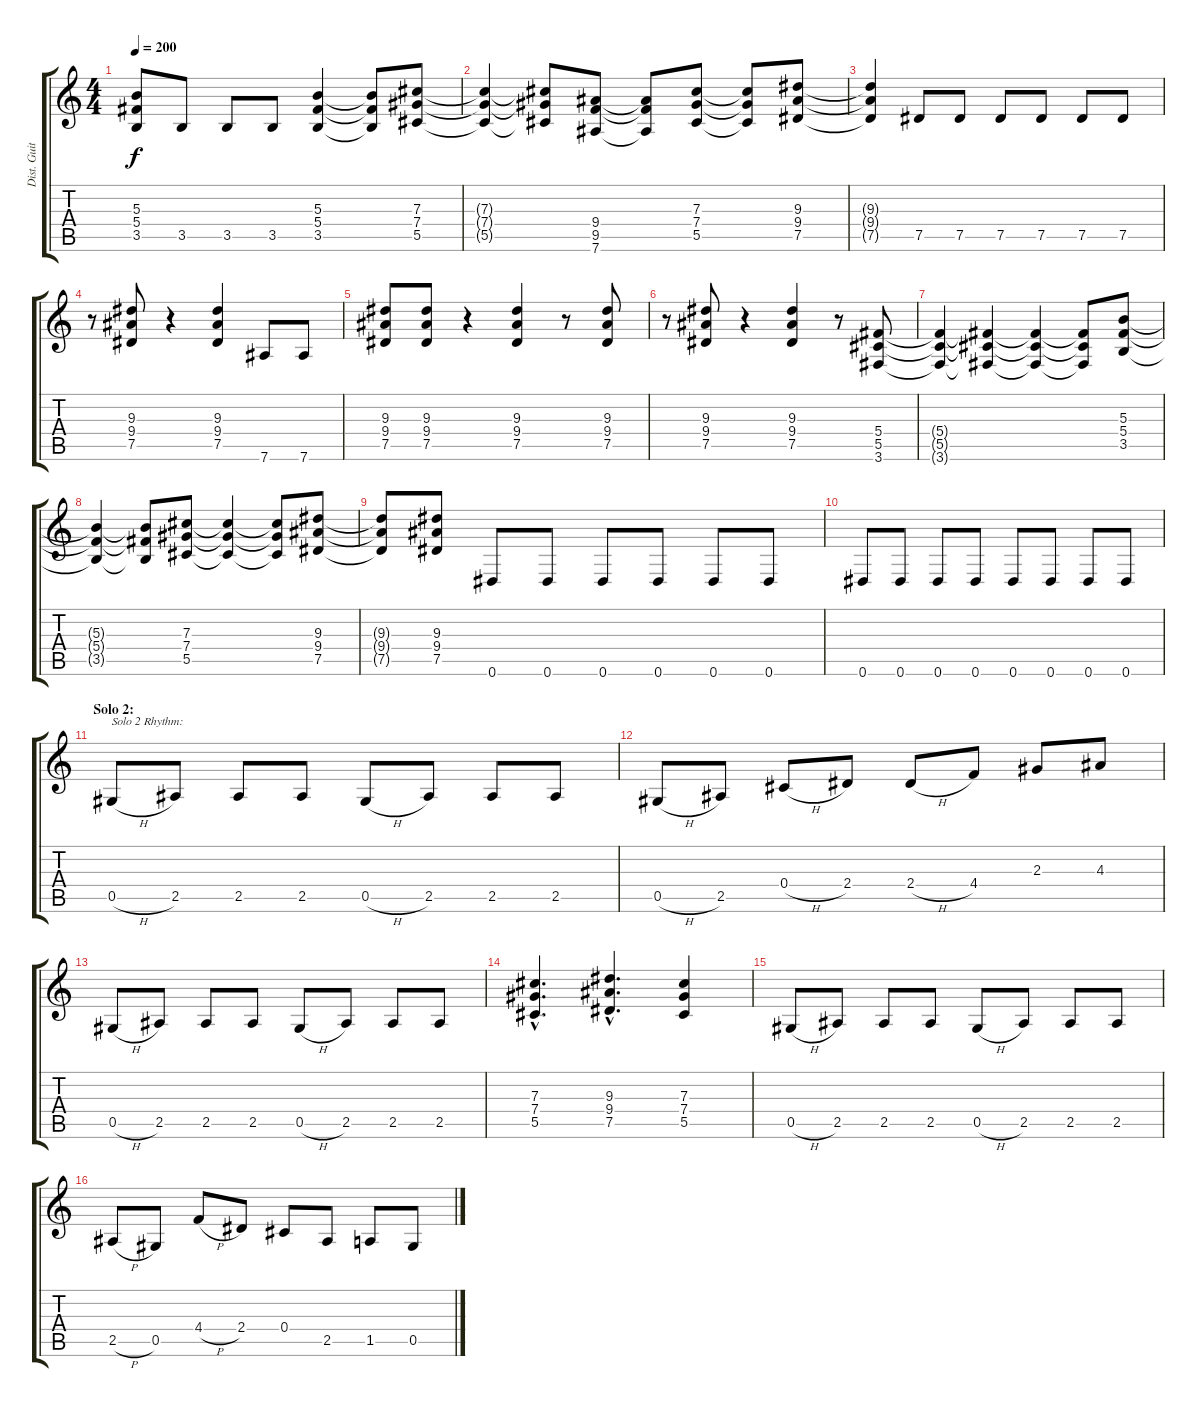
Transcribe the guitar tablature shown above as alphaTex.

\track ("Dist. Guitar 2" "Dist. Guit") {instrument distortionguitar}
\staff {score tabs}
\tuning (Eb4 Bb3 Gb3 Db3 Ab2 Eb2) {hide}
\ts (4 4)
\tempo 200
\clef g2
\ks c
(5.3{t} 5.4{t} 3.5{t}).8{dy f} 3.5.8 3.5.8 3.5.8 (5.3 5.4 3.5).4 (5.3{t} 5.4{t} 3.5{t}).8 (7.3 7.4 5.5).8 |
(7.3{t} 7.4{t} 5.5{t}).4 (7.3{t} 7.4{t} 5.5{t}).8 (9.4 9.5 7.6).8 (9.4{t} 9.5{t} 7.6{t}).8 (7.3 7.4 5.5).8 (7.3{t} 7.4{t} 5.5{t}).8 (9.3 9.4 7.5).8 |
(9.3{t} 9.4{t} 7.5{t}).4 7.5.8 7.5.8 7.5.8 7.5.8 7.5.8 7.5.8 |
r.8 (9.3 9.4 7.5).8 r.4 (9.3 9.4 7.5).4 7.6.8 7.6.8 |
(9.3 9.4 7.5).8 (9.3 9.4 7.5).8 r.4 (9.3 9.4 7.5).4 r.8 (9.3 9.4 7.5).8 |
r.8 (9.3 9.4 7.5).8 r.4 (9.3 9.4 7.5).4 r.8 (5.4 5.5 3.6).8 |
(5.4{t} 5.5{t} 3.6{t}).4 (5.4{t} 5.5{t} 3.6{t}).4 (5.4{t} 5.5{t} 3.6{t}).4 (5.4{t} 5.5{t} 3.6{t}).8 (5.3 5.4 3.5).8 |
(5.3{t} 5.4{t} 3.5{t}).4 (5.3{t} 5.4{t} 3.5{t}).8 (7.3 7.4 5.5).8 (7.3{t} 7.4{t} 5.5{t}).4 (7.3{t} 7.4{t} 5.5{t}).8 (9.3 9.4 7.5).8 |
(9.3{t} 9.4{t} 7.5{t}).8 (9.3 9.4 7.5).8 0.6.8 0.6.8 0.6.8 0.6.8 0.6.8 0.6.8 |
0.6.8 0.6.8 0.6.8 0.6.8 0.6.8 0.6.8 0.6.8 0.6.8 |
\section ("" "Solo 2:")
0.5{h}.8{txt "Solo 2 Rhythm:"} 2.5.8 2.5.8 2.5.8 0.5{h}.8 2.5.8 2.5.8 2.5.8 |
0.5{h}.8 2.5.8 0.4{h}.8 2.4.8 2.4{h}.8 4.4.8 2.3.8 4.3.8 |
0.5{h}.8 2.5.8 2.5.8 2.5.8 0.5{h}.8 2.5.8 2.5.8 2.5.8 |
(7.3{hac} 7.4{hac} 5.5{hac}).4{d} (9.3{hac} 9.4{hac} 7.5{hac}).4{d} (7.3 7.4 5.5).4 |
0.5{h}.8 2.5.8 2.5.8 2.5.8 0.5{h}.8 2.5.8 2.5.8 2.5.8 |
2.5{h}.8 0.5.8 4.4{h}.8 2.4.8 0.4.8 2.5.8 1.5.8 0.5.8
